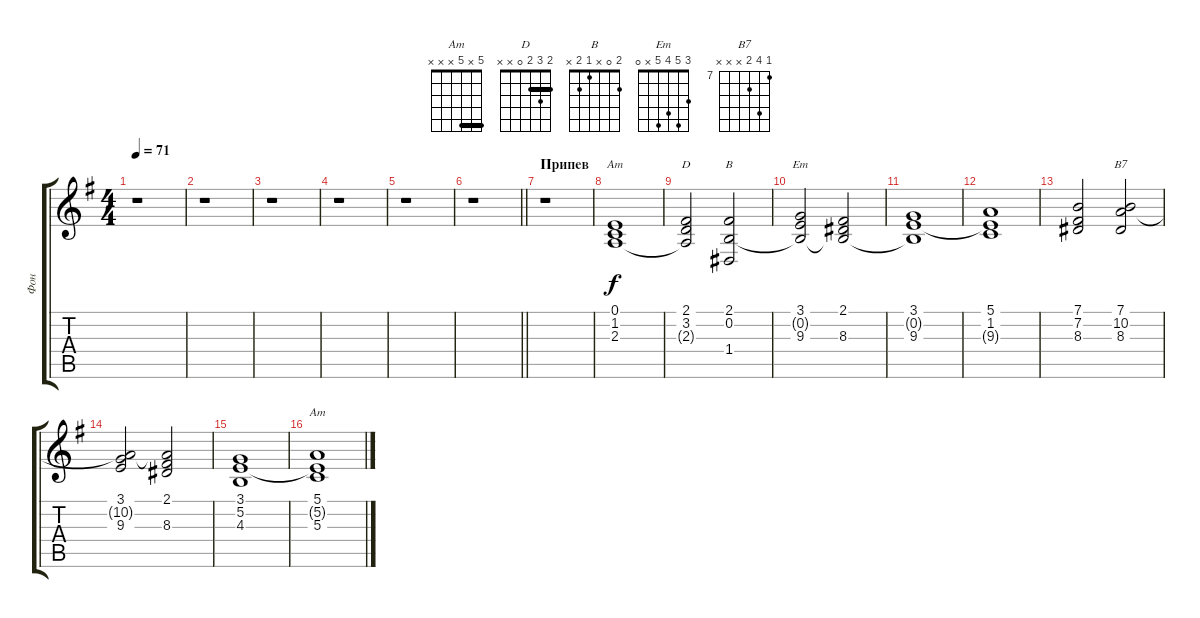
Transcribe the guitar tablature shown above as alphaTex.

\track ("Фон" "Фон") {instrument pad2warm}
\staff {score tabs}
\tuning (E4 B3 G3 D3 A2 E2) {hide}
\chord ("Am" 0 1 2 2 0 x)
\chord ("D" 2 3 2 0 x x) {barre 2}
\chord ("B" 2 0 x 1 2 x)
\chord ("Em" 3 5 4 5 x 0)
\chord ("B7" 7 10 8 x x x) {firstfret 7}
\chord ("Am" 5 x 5 x x x) {barre 5}
\ts (4 4)
\tempo 71
\clef g2
\ks eminor
r.1{dy f} |
r.1 |
r.1 |
r.1 |
r.1 |
\barLineRight lightlight
r.1 |
\section ("" "Припев")
r.1 |
(0.1 1.2 2.3).1{ch "Am"} |
(2.1 3.2 2.3{t}).2{ch "D"} (2.1 0.2 1.4).2{ch "B"} |
(3.1 0.2{t} 9.3).2{ch "Em"} (2.1 0.2{t} 8.3).2 |
(3.1 0.2{t} 9.3).1 |
(5.1 1.2 9.3{t}).1 |
(7.1 7.2 8.3).2 (7.1 10.2 8.3).2{ch "B7"} |
(3.1 10.2{t} 9.3).2 (2.1 10.2{t} 8.3).2 |
(3.1 5.2 4.3).1 |
(5.1 5.2{t} 5.3).1{ch "Am"}
